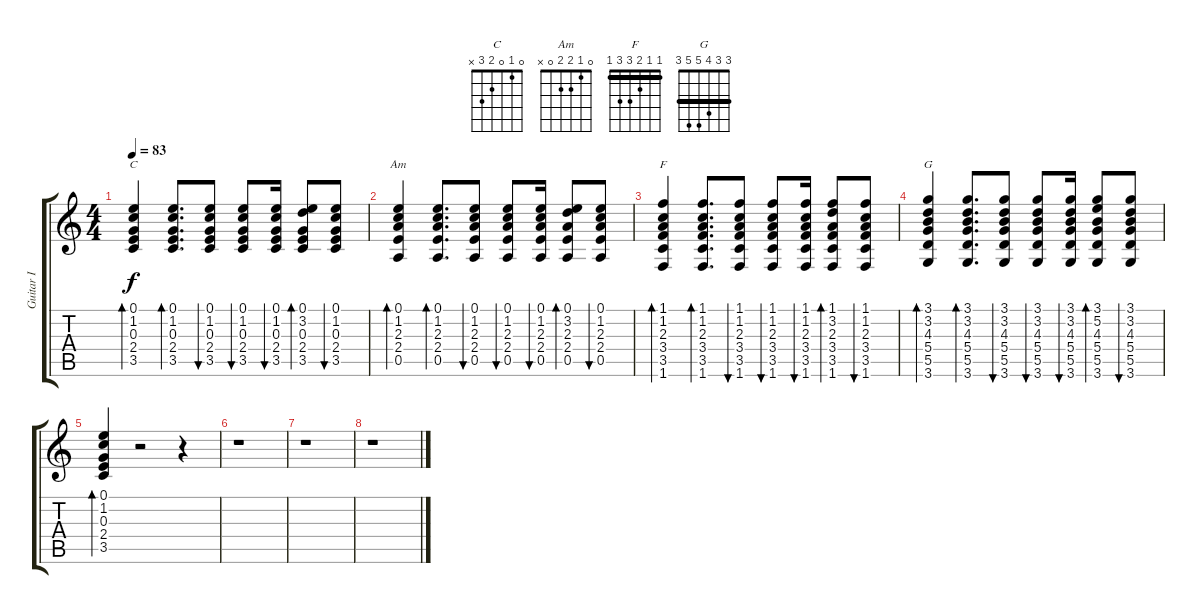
\track ("Guitar I" "Guitar I") {instrument acousticguitarnylon}
\staff {score tabs}
\tuning (E4 B3 G3 D3 A2 E2) {hide}
\chord ("C" 0 1 0 2 3 x)
\chord ("Am" 0 1 2 2 0 x)
\chord ("F" 1 1 2 3 3 1) {barre 1}
\chord ("G" 3 3 4 5 5 3) {barre 3}
\ts (4 4)
\tempo 83
\clef g2
\ks c
(0.1 1.2 0.3 2.4 3.5).4{bd 60 ch "C" dy f} (0.1 1.2 0.3 2.4 3.5).8{d bd 60} (0.1 1.2 0.3 2.4 3.5).8{bu 60} (0.1 1.2 0.3 2.4 3.5).8{bu 60} (0.1 1.2 0.3 2.4 3.5).16{bu 60} (0.1 3.2 0.3 2.4 3.5).8{bd 60} (0.1 1.2 0.3 2.4 3.5).8{bu 60} |
(0.1 1.2 2.3 2.4 0.5).4{bd 60 ch "Am"} (0.1 1.2 2.3 2.4 0.5).8{d bd 60} (0.1 1.2 2.3 2.4 0.5).8{bu 60} (0.1 1.2 2.3 2.4 0.5).8{bu 60} (0.1 1.2 2.3 2.4 0.5).16{bu 60} (0.1 3.2 2.3 2.4 0.5).8{bd 60} (0.1 1.2 2.3 2.4 0.5).8{bu 60} |
(1.1 1.2 2.3 3.4 3.5 1.6).4{bd 60 ch "F"} (1.1 1.2 2.3 3.4 3.5 1.6).8{d bd 60} (1.1 1.2 2.3 3.4 3.5 1.6).8{bu 60} (1.1 1.2 2.3 3.4 3.5 1.6).8{bu 60} (1.1 1.2 2.3 3.4 3.5 1.6).16{bu 60} (1.1 3.2 2.3 3.4 3.5 1.6).8{bd 60} (1.1 1.2 2.3 3.4 3.5 1.6).8{bu 60} |
(3.1 3.2 4.3 5.4 5.5 3.6).4{bd 60 ch "G"} (3.1 3.2 4.3 5.4 5.5 3.6).8{d bd 60} (3.1 3.2 4.3 5.4 5.5 3.6).8{bu 60} (3.1 3.2 4.3 5.4 5.5 3.6).8{bu 60} (3.1 3.2 4.3 5.4 5.5 3.6).16{bu 60} (3.1 5.2 4.3 5.4 5.5 3.6).8{bd 60} (3.1 3.2 4.3 5.4 5.5 3.6).8{bu 60} |
(0.1 1.2 0.3 2.4 3.5).4{bd 60} r.2 r.4 |
r.1 |
r.1 |
r.1
